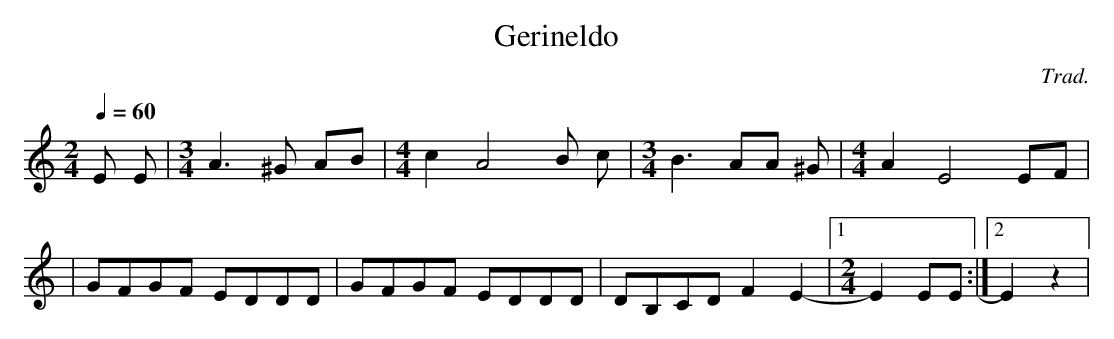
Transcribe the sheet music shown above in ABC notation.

X:1
T:Gerineldo
C:Trad.
M:2/4
L:1/8
Q:1/4=60
K:Am
E E|[M:3/4] A3 ^G AB|[M:4/4] c2 A4 B c|[M:3/4] B3 AA ^G|[M:4/4] A2 E4 EF|
|GFGF EDDD|GFGF EDDD|DB,CD F2 E2-|1 [M:2/4] E2 EE :|2 E2 z2|
